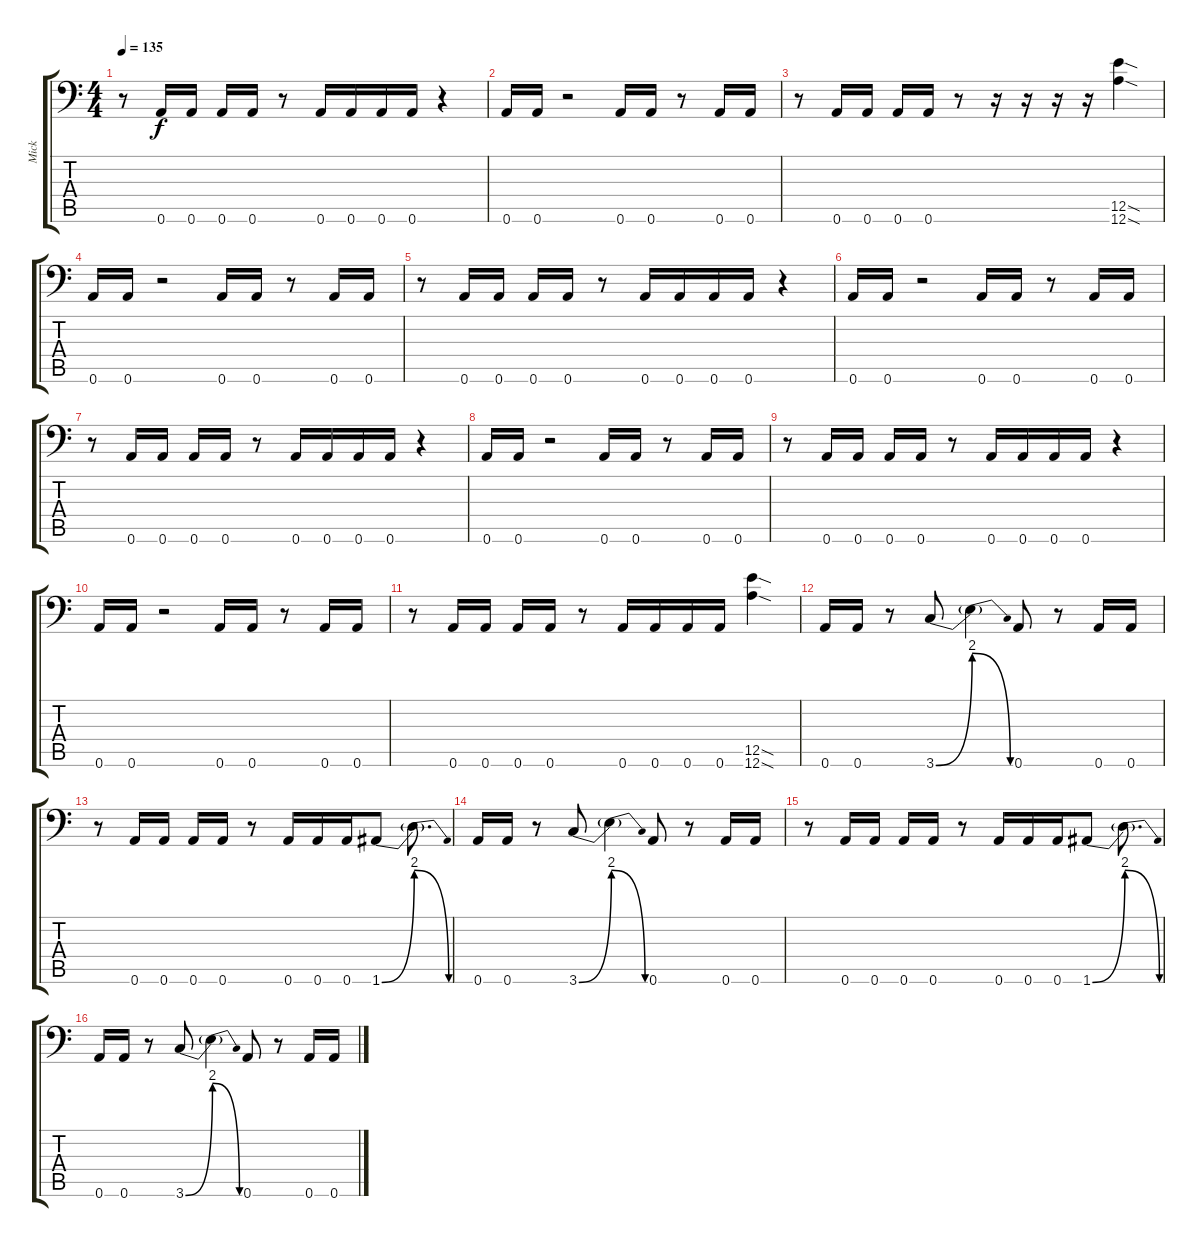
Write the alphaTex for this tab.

\track ("Mick" "Mick") {instrument distortionguitar}
\staff {score tabs}
\tuning (B3 Gb3 D3 A2 E2 A1) {hide}
\ts (4 4)
\tempo 135
\clef f4
\ks c
r.8{dy f} 0.6.16 0.6.16 0.6.16 0.6.16 r.8 0.6.16 0.6.16 0.6.16 0.6.16 r.4 |
0.6.16 0.6.16 r.2 0.6.16 0.6.16 r.8 0.6.16 0.6.16 |
r.8 0.6.16 0.6.16 0.6.16 0.6.16 r.8 r.16 r.16 r.16 r.16 (12.5{sod} 12.6{sod}).4 |
0.6.16 0.6.16 r.2 0.6.16 0.6.16 r.8 0.6.16 0.6.16 |
r.8 0.6.16 0.6.16 0.6.16 0.6.16 r.8 0.6.16 0.6.16 0.6.16 0.6.16 r.4 |
0.6.16 0.6.16 r.2 0.6.16 0.6.16 r.8 0.6.16 0.6.16 |
r.8 0.6.16 0.6.16 0.6.16 0.6.16 r.8 0.6.16 0.6.16 0.6.16 0.6.16 r.4 |
0.6.16 0.6.16 r.2 0.6.16 0.6.16 r.8 0.6.16 0.6.16 |
r.8 0.6.16 0.6.16 0.6.16 0.6.16 r.8 0.6.16 0.6.16 0.6.16 0.6.16 r.4 |
0.6.16 0.6.16 r.2 0.6.16 0.6.16 r.8 0.6.16 0.6.16 |
r.8 0.6.16 0.6.16 0.6.16 0.6.16 r.8 0.6.16 0.6.16 0.6.16 0.6.16 (12.5{sod} 12.6{sod}).4 |
0.6.16 0.6.16 r.8 3.6{be (bend 0 0 60 8)}.8 3.6{be (release 0 8 60 0) t}.4 0.6.8 r.8 0.6.16 0.6.16 |
r.8 0.6.16 0.6.16 0.6.16 0.6.16 r.8 0.6.16 0.6.16 0.6.16 1.6{be (bend 0 0 60 8)}.8 1.6{be (release 0 8 60 0) t}.8{d} |
0.6.16 0.6.16 r.8 3.6{be (bend 0 0 60 8)}.8 3.6{be (release 0 8 60 0) t}.4 0.6.8 r.8 0.6.16 0.6.16 |
r.8 0.6.16 0.6.16 0.6.16 0.6.16 r.8 0.6.16 0.6.16 0.6.16 1.6{be (bend 0 0 60 8)}.8 1.6{be (release 0 8 60 0) t}.8{d} |
0.6.16 0.6.16 r.8 3.6{be (bend 0 0 60 8)}.8 3.6{be (release 0 8 60 0) t}.4 0.6.8 r.8 0.6.16 0.6.16
